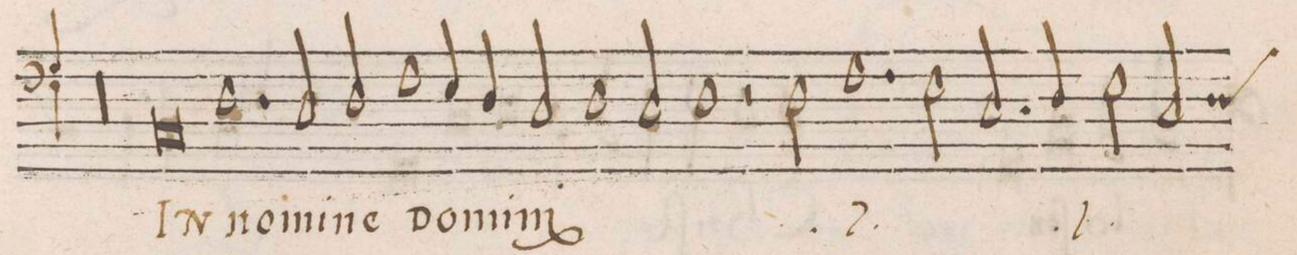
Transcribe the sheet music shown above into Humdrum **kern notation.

**kern	**text
*I"BASSVS	*
*clefF5	*
*k[]	*
*met(C|)	*
*M2/1	*
0r	.
=67-	=67-
0r	.
=68-	=68-
0AA	IN
=69-	=69-
1.D	no-
2C/	-mi-
=70-	=70-
2D/	-ne
1F	Do-
4E/	.
4D/	-mi-
=71-	=71-
2C/	-ni
1D	.
2C/	.
=72-	=72-
1D	.
2r	.
*	*ij
2D\	in
=73-	=73-
1.F	no-
2E\	-mi-
=74-	=74-
2.C/	-ne
4D/	.
2E\	.
*custos:D	*
2C/	Do-
=75-	=75-
*-	*-
